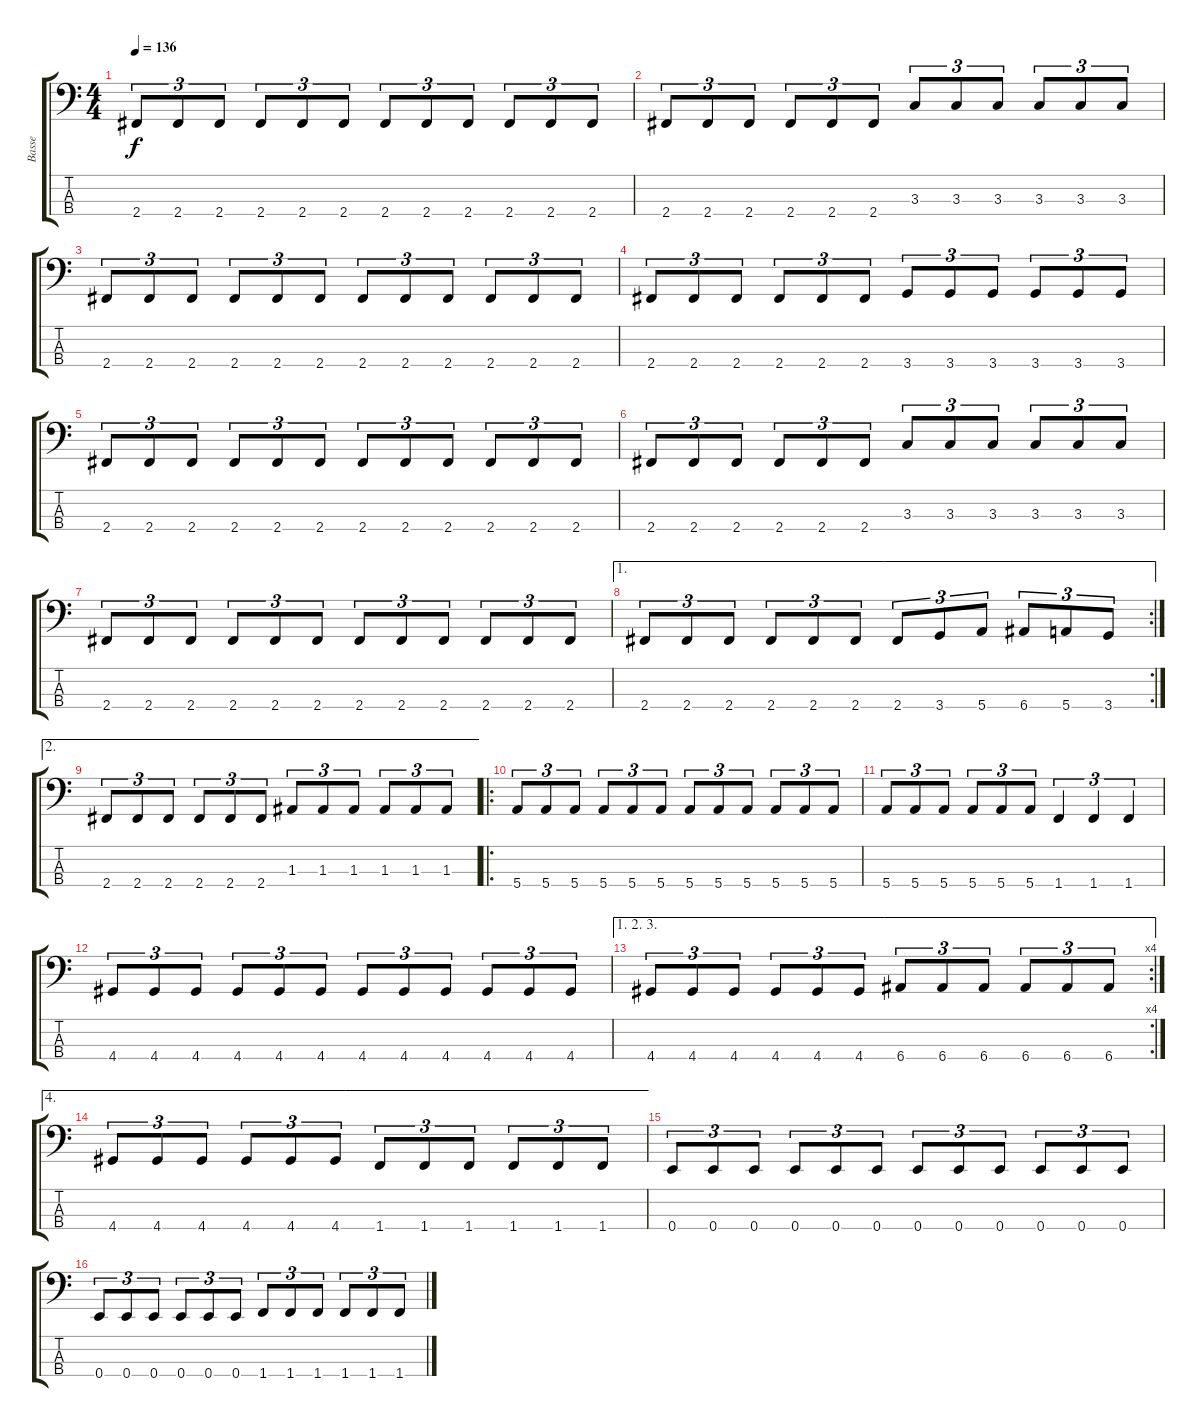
\track ("Basse" "Basse") {instrument electricbassfinger}
\staff {score tabs}
\tuning (G2 D2 A1 E1) {hide}
\ts (4 4)
\tempo 136
\clef f4
\ks c
2.4.8{tu (3 2) dy f} 2.4.8{tu (3 2)} 2.4.8{tu (3 2)} 2.4.8{tu (3 2)} 2.4.8{tu (3 2)} 2.4.8{tu (3 2)} 2.4.8{tu (3 2)} 2.4.8{tu (3 2)} 2.4.8{tu (3 2)} 2.4.8{tu (3 2)} 2.4.8{tu (3 2)} 2.4.8{tu (3 2)} |
2.4.8{tu (3 2)} 2.4.8{tu (3 2)} 2.4.8{tu (3 2)} 2.4.8{tu (3 2)} 2.4.8{tu (3 2)} 2.4.8{tu (3 2)} 3.3.8{tu (3 2)} 3.3.8{tu (3 2)} 3.3.8{tu (3 2)} 3.3.8{tu (3 2)} 3.3.8{tu (3 2)} 3.3.8{tu (3 2)} |
2.4.8{tu (3 2)} 2.4.8{tu (3 2)} 2.4.8{tu (3 2)} 2.4.8{tu (3 2)} 2.4.8{tu (3 2)} 2.4.8{tu (3 2)} 2.4.8{tu (3 2)} 2.4.8{tu (3 2)} 2.4.8{tu (3 2)} 2.4.8{tu (3 2)} 2.4.8{tu (3 2)} 2.4.8{tu (3 2)} |
2.4.8{tu (3 2)} 2.4.8{tu (3 2)} 2.4.8{tu (3 2)} 2.4.8{tu (3 2)} 2.4.8{tu (3 2)} 2.4.8{tu (3 2)} 3.4.8{tu (3 2)} 3.4.8{tu (3 2)} 3.4.8{tu (3 2)} 3.4.8{tu (3 2)} 3.4.8{tu (3 2)} 3.4.8{tu (3 2)} |
2.4.8{tu (3 2)} 2.4.8{tu (3 2)} 2.4.8{tu (3 2)} 2.4.8{tu (3 2)} 2.4.8{tu (3 2)} 2.4.8{tu (3 2)} 2.4.8{tu (3 2)} 2.4.8{tu (3 2)} 2.4.8{tu (3 2)} 2.4.8{tu (3 2)} 2.4.8{tu (3 2)} 2.4.8{tu (3 2)} |
2.4.8{tu (3 2)} 2.4.8{tu (3 2)} 2.4.8{tu (3 2)} 2.4.8{tu (3 2)} 2.4.8{tu (3 2)} 2.4.8{tu (3 2)} 3.3.8{tu (3 2)} 3.3.8{tu (3 2)} 3.3.8{tu (3 2)} 3.3.8{tu (3 2)} 3.3.8{tu (3 2)} 3.3.8{tu (3 2)} |
2.4.8{tu (3 2)} 2.4.8{tu (3 2)} 2.4.8{tu (3 2)} 2.4.8{tu (3 2)} 2.4.8{tu (3 2)} 2.4.8{tu (3 2)} 2.4.8{tu (3 2)} 2.4.8{tu (3 2)} 2.4.8{tu (3 2)} 2.4.8{tu (3 2)} 2.4.8{tu (3 2)} 2.4.8{tu (3 2)} |
\ae 1
\rc 2
2.4.8{tu (3 2)} 2.4.8{tu (3 2)} 2.4.8{tu (3 2)} 2.4.8{tu (3 2)} 2.4.8{tu (3 2)} 2.4.8{tu (3 2)} 2.4.8{tu (3 2)} 3.4.8{tu (3 2)} 5.4.8{tu (3 2)} 6.4.8{tu (3 2)} 5.4.8{tu (3 2)} 3.4.8{tu (3 2)} |
\ae 2
2.4.8{tu (3 2)} 2.4.8{tu (3 2)} 2.4.8{tu (3 2)} 2.4.8{tu (3 2)} 2.4.8{tu (3 2)} 2.4.8{tu (3 2)} 1.3.8{tu (3 2)} 1.3.8{tu (3 2)} 1.3.8{tu (3 2)} 1.3.8{tu (3 2)} 1.3.8{tu (3 2)} 1.3.8{tu (3 2)} |
\ro
5.4.8{tu (3 2)} 5.4.8{tu (3 2)} 5.4.8{tu (3 2)} 5.4.8{tu (3 2)} 5.4.8{tu (3 2)} 5.4.8{tu (3 2)} 5.4.8{tu (3 2)} 5.4.8{tu (3 2)} 5.4.8{tu (3 2)} 5.4.8{tu (3 2)} 5.4.8{tu (3 2)} 5.4.8{tu (3 2)} |
5.4.8{tu (3 2)} 5.4.8{tu (3 2)} 5.4.8{tu (3 2)} 5.4.8{tu (3 2)} 5.4.8{tu (3 2)} 5.4.8{tu (3 2)} 1.4.4{tu (3 2)} 1.4.4{tu (3 2)} 1.4.4{tu (3 2)} |
4.4.8{tu (3 2)} 4.4.8{tu (3 2)} 4.4.8{tu (3 2)} 4.4.8{tu (3 2)} 4.4.8{tu (3 2)} 4.4.8{tu (3 2)} 4.4.8{tu (3 2)} 4.4.8{tu (3 2)} 4.4.8{tu (3 2)} 4.4.8{tu (3 2)} 4.4.8{tu (3 2)} 4.4.8{tu (3 2)} |
\ae (1 2 3)
\rc 4
4.4.8{tu (3 2)} 4.4.8{tu (3 2)} 4.4.8{tu (3 2)} 4.4.8{tu (3 2)} 4.4.8{tu (3 2)} 4.4.8{tu (3 2)} 6.4.8{tu (3 2)} 6.4.8{tu (3 2)} 6.4.8{tu (3 2)} 6.4.8{tu (3 2)} 6.4.8{tu (3 2)} 6.4.8{tu (3 2)} |
\ae 4
4.4.8{tu (3 2)} 4.4.8{tu (3 2)} 4.4.8{tu (3 2)} 4.4.8{tu (3 2)} 4.4.8{tu (3 2)} 4.4.8{tu (3 2)} 1.4.8{tu (3 2)} 1.4.8{tu (3 2)} 1.4.8{tu (3 2)} 1.4.8{tu (3 2)} 1.4.8{tu (3 2)} 1.4.8{tu (3 2)} |
0.4.8{tu (3 2)} 0.4.8{tu (3 2)} 0.4.8{tu (3 2)} 0.4.8{tu (3 2)} 0.4.8{tu (3 2)} 0.4.8{tu (3 2)} 0.4.8{tu (3 2)} 0.4.8{tu (3 2)} 0.4.8{tu (3 2)} 0.4.8{tu (3 2)} 0.4.8{tu (3 2)} 0.4.8{tu (3 2)} |
0.4.8{tu (3 2)} 0.4.8{tu (3 2)} 0.4.8{tu (3 2)} 0.4.8{tu (3 2)} 0.4.8{tu (3 2)} 0.4.8{tu (3 2)} 1.4.8{tu (3 2)} 1.4.8{tu (3 2)} 1.4.8{tu (3 2)} 1.4.8{tu (3 2)} 1.4.8{tu (3 2)} 1.4.8{tu (3 2)}
